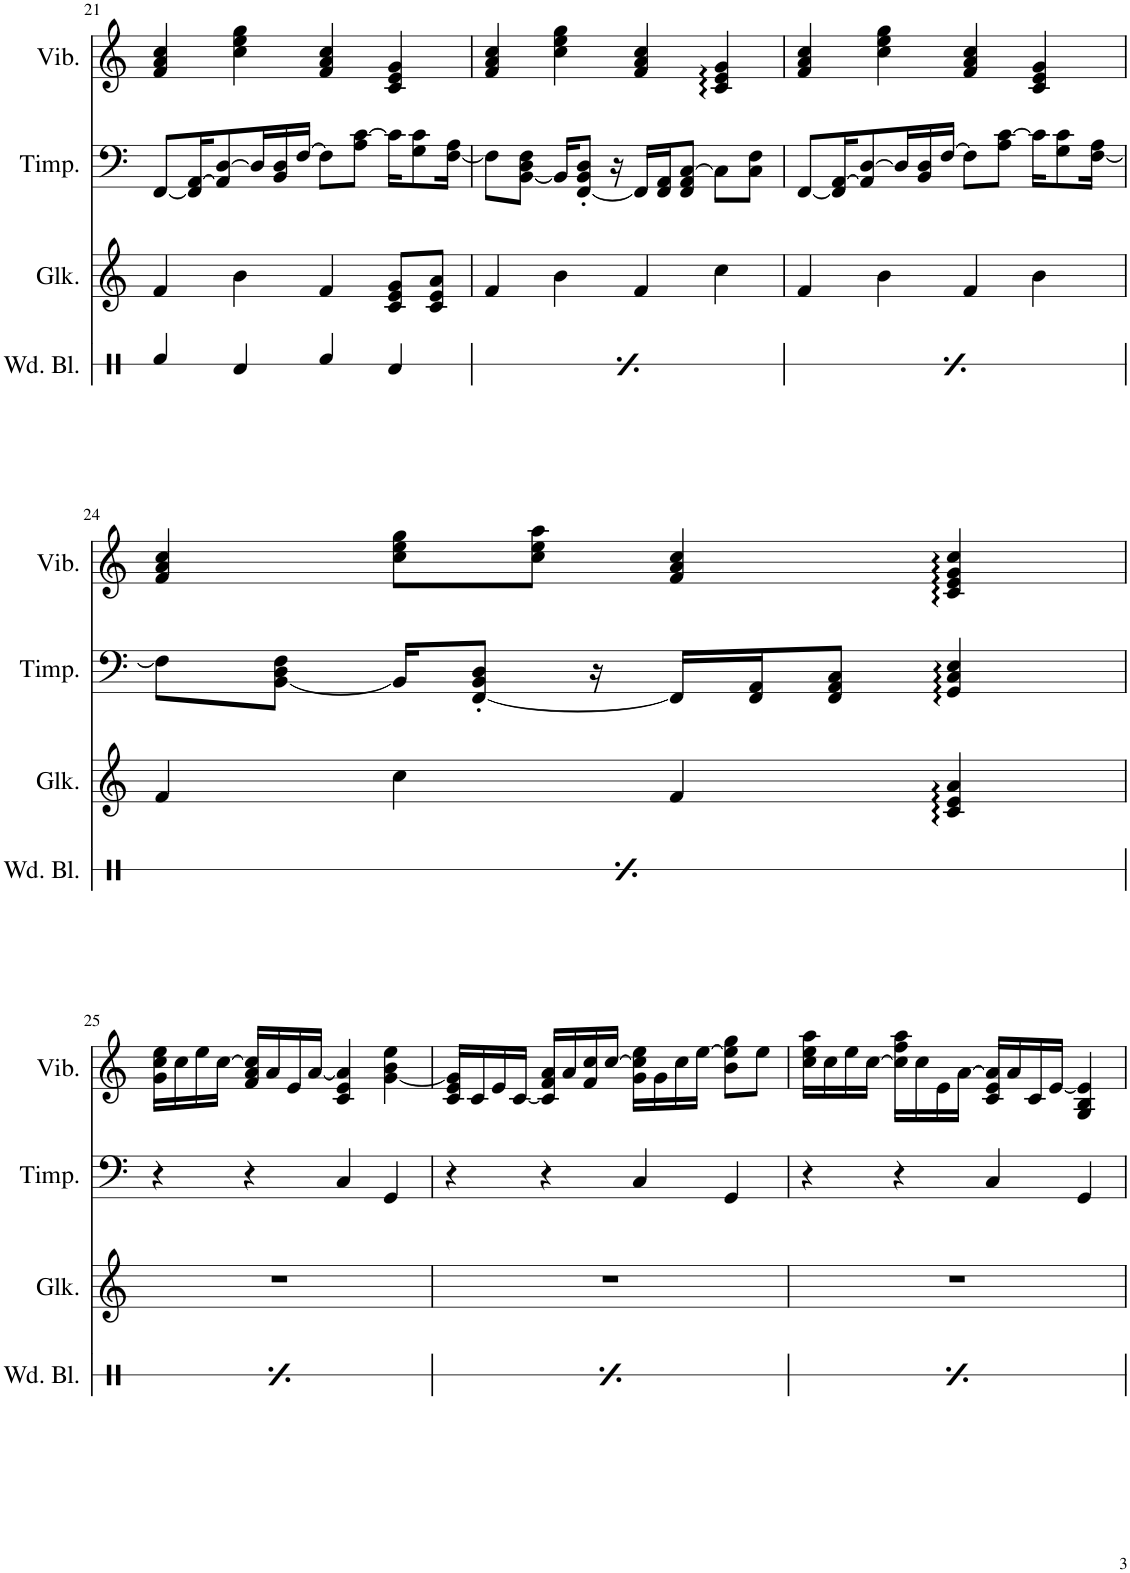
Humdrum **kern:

**kern	**kern	**kern	**kern
*part4	*part3	*part2	*part1
*staff4	*staff3	*staff2	*staff1
*I"Wood Blocks	*I"Glockenspiel	*I"Timpani	*I"Vibraphone
*I'Wd. Bl.	*I'Glk.	*I'Timp.	*I'Vib.
!!LO:PB:g=z
*clefX	*clefG2	*clefF4	*clefG2
*	*Trd-14c-24	*	*
*k[]	*k[]	*k[]	*k[]
*M4/4	*M4/4	*M4/4	*M4/4
=21	=21	=21	=21
4Rf/	4f/	[8FF/L	4f/ 4a/ 4cc/
.	.	16FF/] [16AA/K	.
.	.	8AA/] [8D/	.
4Rd/	4b\	.	4cc\ 4ee\ 4gg\
.	.	16D/L]	.
.	.	16BB/ 16D/	.
.	.	[16F/JJ	.
4Rf/	4f/	8F\L]	4f/ 4a/ 4cc/
.	.	8A\ [8c\J	.
4Rd/	8c/ 8e/ 8g/L	16c\KL]	4c/ 4e/ 4g/
.	.	8G\ 8c\	.
.	8c/ 8e/ 8a/J	.	.
.	.	[16F\ 16A\Jk	.
=22	=22	=22	=22
4Rf/	4f/	8F\L]	4f/ 4a/ 4cc/
.	.	[8BB\ 8D\ 8F\J	.
4Rd/	4b\	16BB/KL]	4cc\ 4ee\ 4gg\
.	.	[8FF/' 8BB/' 8D/'J	.
.	.	16r	.
4Rf/	4f/	16FF/LL]	4f/ 4a/ 4cc/
.	.	16FF/ 16AA/J	.
.	.	8FF/ 8AA/ [8C/J	.
4Rd/	4cc\	8C\L]	4c/ 4e/ 4g/
.	.	8C\ 8F\J	.
=23	=23	=23	=23
4Rf/	4f/	[8FF/L	4f/ 4a/ 4cc/
.	.	16FF/] [16AA/K	.
.	.	8AA/] [8D/	.
4Rd/	4b\	.	4cc\ 4ee\ 4gg\
.	.	16D/L]	.
.	.	16BB/ 16D/	.
.	.	[16F/JJ	.
4Rf/	4f/	8F\L]	4f/ 4a/ 4cc/
.	.	8A\ [8c\J	.
4Rd/	4b\	16c\KL]	4c/ 4e/ 4g/
.	.	8G\ 8c\	.
.	.	[16F\ 16A\Jk	.
!!LO:LB:g=z
=24	=24	=24	=24
4Rf/	4f/	8F\L]	4f/ 4a/ 4cc/
.	.	[8BB\ 8D\ 8F\J	.
4Rd/	4cc\	16BB/KL]	8cc\ 8ee\ 8gg\L
.	.	[8FF/' 8BB/' 8D/'J	.
.	.	.	8cc\ 8ee\ 8aa\J
.	.	16r	.
4Rf/	4f/	16FF/LL]	4f/ 4a/ 4cc/
.	.	16FF/ 16AA/J	.
.	.	8FF/ 8AA/ 8C/J	.
4Rd/	4c/ 4e/ 4a/	4GG/ 4C/ 4E/	4c/ 4e/ 4g/ 4cc/
!!LO:LB:g=z
=25	=25	=25	=25
4Rf/	1r	4r	16g\ 16cc\ 16ee\LL
.	.	.	16cc\
.	.	.	16ee\
.	.	.	[16cc\JJ
4Rd/	.	4r	16f/ 16a/ 16cc/]LL
.	.	.	16a/
.	.	.	16e/
.	.	.	[16a/JJ
4Rf/	.	4C/	4c/ 4e/ 4a/]
4Rd/	.	4GG/	[4g\ 4b\ 4ee\
=26	=26	=26	=26
4Rf/	1r	4r	16c/ 16e/ 16g/]LL
.	.	.	16c/
.	.	.	16e/
.	.	.	[16c/JJ
4Rd/	.	4r	16c/] 16f/ 16a/LL
.	.	.	16a/
.	.	.	16f/ 16cc/
.	.	.	[16cc/JJ
4Rf/	.	4C/	16g\ 16cc\] 16ee\LL
.	.	.	16g\
.	.	.	16cc\
.	.	.	[16ee\JJ
4Rd/	.	4GG/	8b\ 8ee\] 8gg\L
.	.	.	8ee\J
=27	=27	=27	=27
4Rf/	1r	4r	16cc\ 16ee\ 16aa\LL
.	.	.	16cc\
.	.	.	16ee\
.	.	.	[16cc\JJ
4Rd/	.	4r	16cc\] 16ff\ 16aa\LL
.	.	.	16cc\
.	.	.	16e\
.	.	.	[16a\JJ
4Rf/	.	4C/	16c/ 16e/ 16a/]LL
.	.	.	16a/
.	.	.	16c/
.	.	.	[16e/JJ
4Rd/	.	4GG/	4G/ 4B/ 4e/]
=	=	=	=
*-	*-	*-	*-
